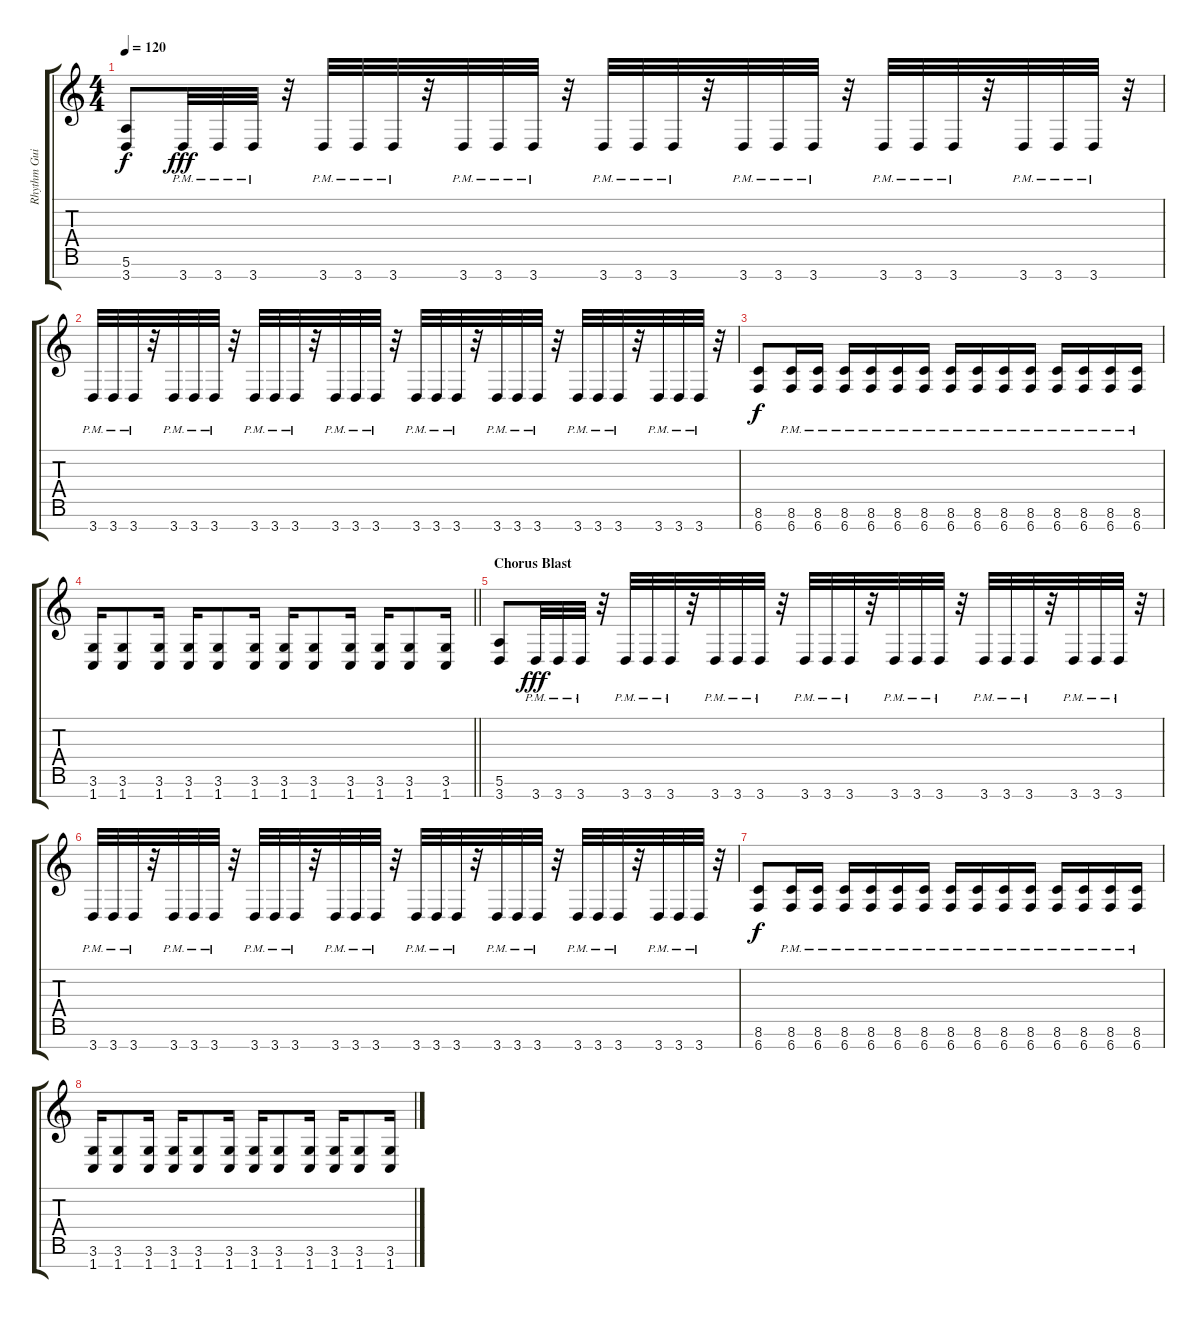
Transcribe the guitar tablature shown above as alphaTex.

\track ("Rhythm Guitar 2" "Rhythm Gui") {instrument overdrivenguitar}
\staff {score tabs}
\tuning (E4 B3 G3 D3 A2 E2 B1) {hide}
\ts (4 4)
\tempo 120
\clef g2
\ks c
(5.6 3.7).8{dy f} 3.7{pm}.32{dy fff} 3.7{pm}.32 3.7{pm}.32 r.32 3.7{pm}.32 3.7{pm}.32 3.7{pm}.32 r.32 3.7{pm}.32 3.7{pm}.32 3.7{pm}.32 r.32 3.7{pm}.32 3.7{pm}.32 3.7{pm}.32 r.32 3.7{pm}.32 3.7{pm}.32 3.7{pm}.32 r.32 3.7{pm}.32 3.7{pm}.32 3.7{pm}.32 r.32 3.7{pm}.32 3.7{pm}.32 3.7{pm}.32 r.32 |
3.7{pm}.32 3.7{pm}.32 3.7{pm}.32 r.32 3.7{pm}.32 3.7{pm}.32 3.7{pm}.32 r.32 3.7{pm}.32 3.7{pm}.32 3.7{pm}.32 r.32 3.7{pm}.32 3.7{pm}.32 3.7{pm}.32 r.32 3.7{pm}.32 3.7{pm}.32 3.7{pm}.32 r.32 3.7{pm}.32 3.7{pm}.32 3.7{pm}.32 r.32 3.7{pm}.32 3.7{pm}.32 3.7{pm}.32 r.32 3.7{pm}.32 3.7{pm}.32 3.7{pm}.32 r.32 |
(8.6 6.7).8{dy f} (8.6{pm} 6.7{pm}).16 (8.6{pm} 6.7{pm}).16 (8.6{pm} 6.7{pm}).16 (8.6{pm} 6.7{pm}).16 (8.6{pm} 6.7{pm}).16 (8.6{pm} 6.7{pm}).16 (8.6{pm} 6.7{pm}).16 (8.6{pm} 6.7{pm}).16 (8.6{pm} 6.7{pm}).16 (8.6{pm} 6.7{pm}).16 (8.6{pm} 6.7{pm}).16 (8.6{pm} 6.7{pm}).16 (8.6{pm} 6.7{pm}).16 (8.6{pm} 6.7{pm}).16 |
\barLineRight lightlight
(3.6 1.7).16 (3.6 1.7).8 (3.6 1.7).16 (3.6 1.7).16 (3.6 1.7).8 (3.6 1.7).16 (3.6 1.7).16 (3.6 1.7).8 (3.6 1.7).16 (3.6 1.7).16 (3.6 1.7).8 (3.6 1.7).16 |
\section ("" "Chorus Blast")
(5.6 3.7).8 3.7{pm}.32{dy fff} 3.7{pm}.32 3.7{pm}.32 r.32 3.7{pm}.32 3.7{pm}.32 3.7{pm}.32 r.32 3.7{pm}.32 3.7{pm}.32 3.7{pm}.32 r.32 3.7{pm}.32 3.7{pm}.32 3.7{pm}.32 r.32 3.7{pm}.32 3.7{pm}.32 3.7{pm}.32 r.32 3.7{pm}.32 3.7{pm}.32 3.7{pm}.32 r.32 3.7{pm}.32 3.7{pm}.32 3.7{pm}.32 r.32 |
3.7{pm}.32 3.7{pm}.32 3.7{pm}.32 r.32 3.7{pm}.32 3.7{pm}.32 3.7{pm}.32 r.32 3.7{pm}.32 3.7{pm}.32 3.7{pm}.32 r.32 3.7{pm}.32 3.7{pm}.32 3.7{pm}.32 r.32 3.7{pm}.32 3.7{pm}.32 3.7{pm}.32 r.32 3.7{pm}.32 3.7{pm}.32 3.7{pm}.32 r.32 3.7{pm}.32 3.7{pm}.32 3.7{pm}.32 r.32 3.7{pm}.32 3.7{pm}.32 3.7{pm}.32 r.32 |
(8.6 6.7).8{dy f} (8.6{pm} 6.7{pm}).16 (8.6{pm} 6.7{pm}).16 (8.6{pm} 6.7{pm}).16 (8.6{pm} 6.7{pm}).16 (8.6{pm} 6.7{pm}).16 (8.6{pm} 6.7{pm}).16 (8.6{pm} 6.7{pm}).16 (8.6{pm} 6.7{pm}).16 (8.6{pm} 6.7{pm}).16 (8.6{pm} 6.7{pm}).16 (8.6{pm} 6.7{pm}).16 (8.6{pm} 6.7{pm}).16 (8.6{pm} 6.7{pm}).16 (8.6{pm} 6.7{pm}).16 |
(3.6 1.7).16 (3.6 1.7).8 (3.6 1.7).16 (3.6 1.7).16 (3.6 1.7).8 (3.6 1.7).16 (3.6 1.7).16 (3.6 1.7).8 (3.6 1.7).16 (3.6 1.7).16 (3.6 1.7).8 (3.6 1.7).16
